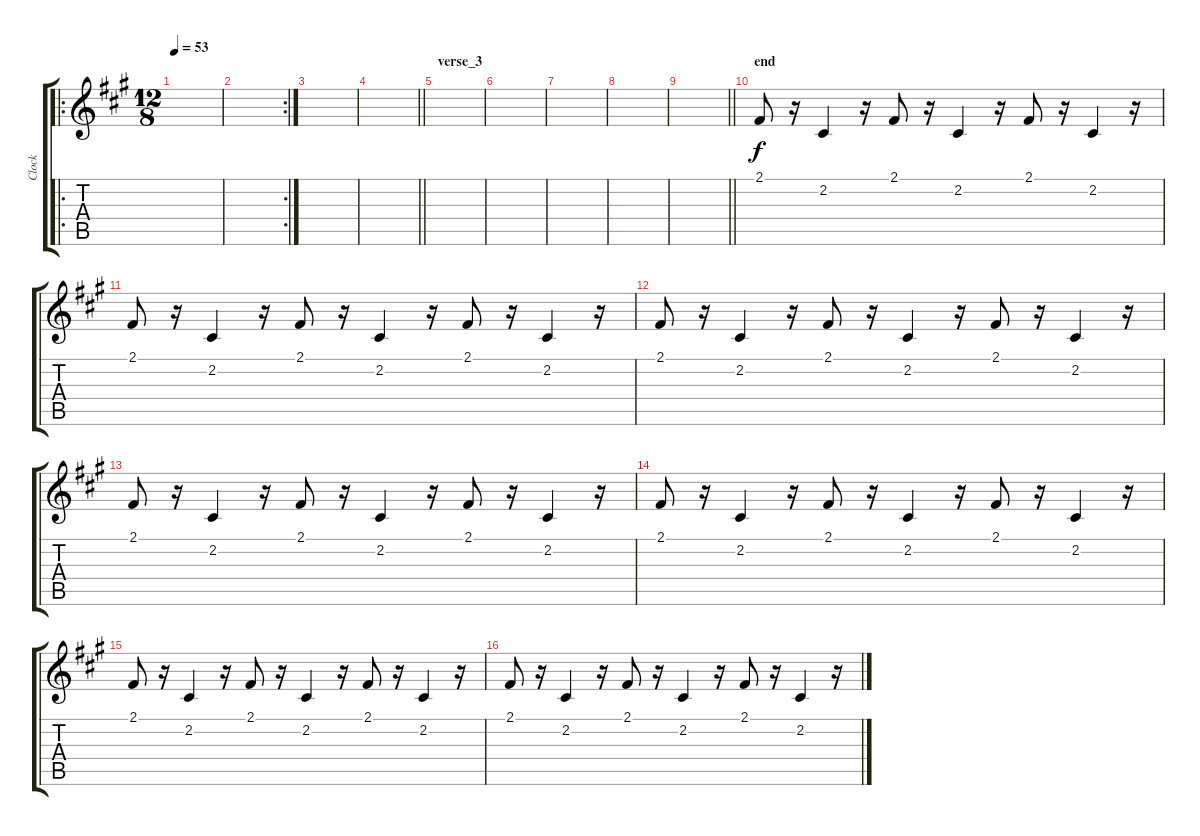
\track ("Clock" "Clock") {instrument woodblock}
\staff {score tabs}
\tuning (E4 B3 G3 D3 A2 E2) {hide}
\ro
\ts (12 8)
\tempo 53
\clef g2
\ks f#minor
|
\rc 2
|
|
\barLineRight lightlight
|
\section ("" "verse_3")
|
|
|
|
\barLineRight lightlight
|
\section ("" "end")
2.1.8{volume 13} r.16 2.2.4 r.16 2.1.8 r.16 2.2.4 r.16 2.1.8 r.16 2.2.4 r.16 |
2.1.8 r.16 2.2.4 r.16 2.1.8 r.16 2.2.4 r.16 2.1.8 r.16 2.2.4 r.16 |
2.1.8 r.16 2.2.4 r.16 2.1.8 r.16 2.2.4 r.16 2.1.8 r.16 2.2.4 r.16 |
2.1.8 r.16 2.2.4 r.16 2.1.8 r.16 2.2.4 r.16 2.1.8 r.16 2.2.4 r.16 |
2.1.8{volume 7} r.16 2.2.4 r.16 2.1.8 r.16 2.2.4 r.16 2.1.8 r.16 2.2.4 r.16 |
2.1.8 r.16 2.2.4 r.16 2.1.8 r.16 2.2.4 r.16 2.1.8 r.16 2.2.4 r.16 |
2.1.8{volume 0} r.16 2.2.4 r.16 2.1.8 r.16 2.2.4 r.16 2.1.8 r.16 2.2.4 r.16
